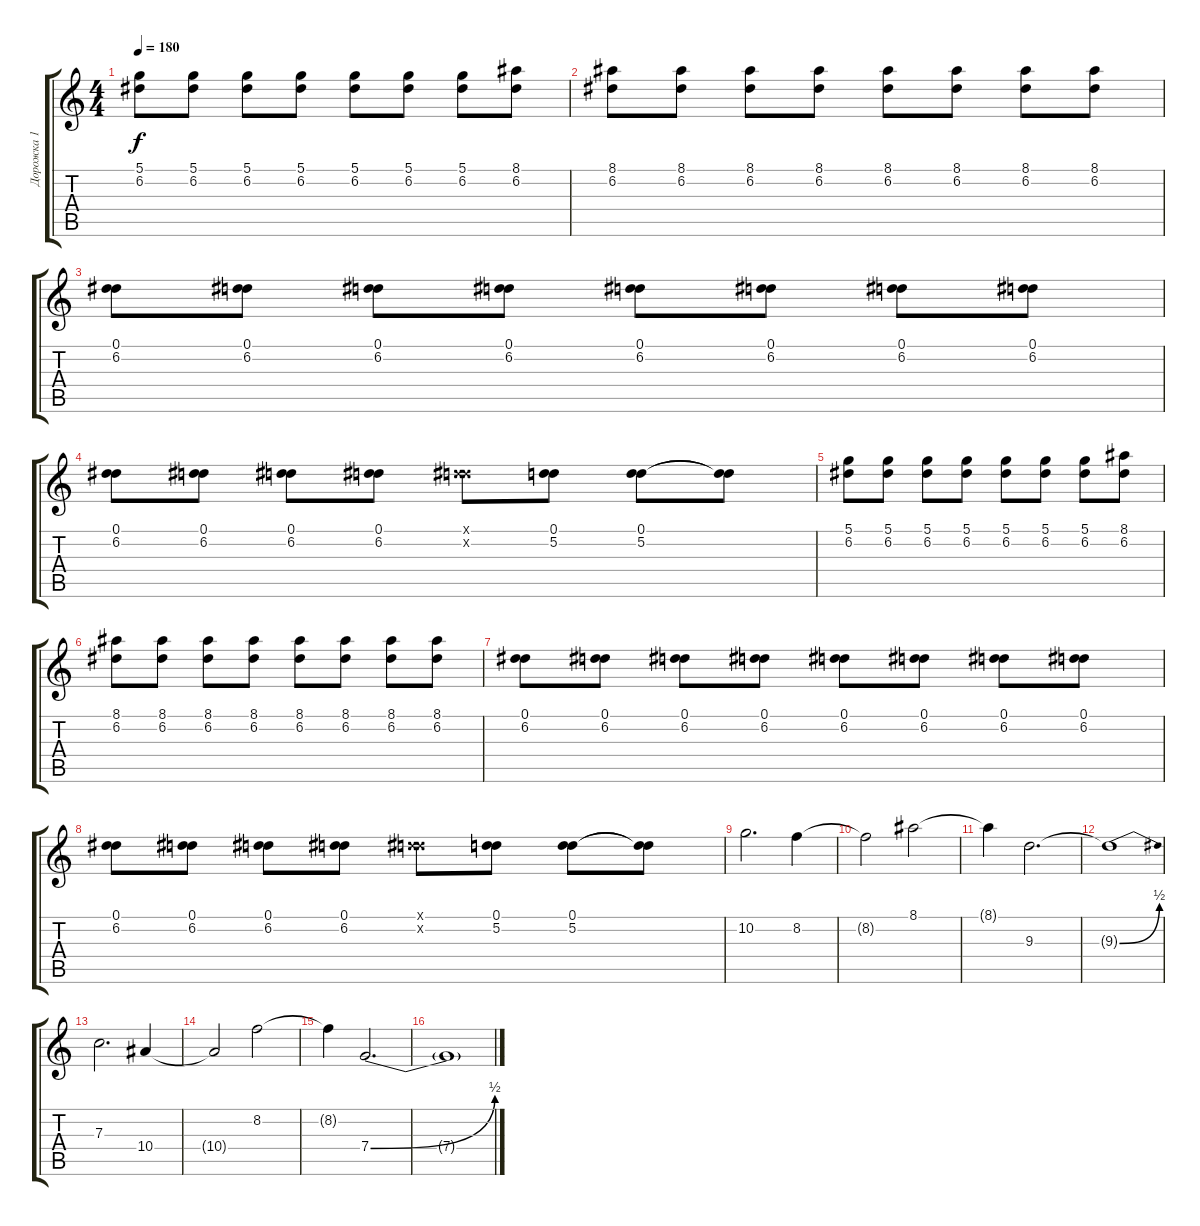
\track ("Дорожка 1" "Дорожка 1") {instrument overdrivenguitar}
\staff {score tabs}
\tuning (D4 A3 F3 C3 G2 C2) {hide}
\ts (4 4)
\tempo 180
\clef g2
\ks c
(5.1 6.2).8{dy f instrument overdrivenguitar} (5.1 6.2).8 (5.1 6.2).8 (5.1 6.2).8 (5.1 6.2).8 (5.1 6.2).8 (5.1 6.2).8 (8.1 6.2).8 |
(8.1 6.2).8 (8.1 6.2).8 (8.1 6.2).8 (8.1 6.2).8 (8.1 6.2).8 (8.1 6.2).8 (8.1 6.2).8 (8.1 6.2).8 |
(0.1 6.2).8 (0.1 6.2).8 (0.1 6.2).8 (0.1 6.2).8 (0.1 6.2).8 (0.1 6.2).8 (0.1 6.2).8 (0.1 6.2).8 |
(0.1 6.2).8 (0.1 6.2).8 (0.1 6.2).8 (0.1 6.2).8 (0.1{x} 6.2{x}).8 (0.1 5.2).8 (0.1 5.2).8 (0.1{t} 5.2{t}).8 |
(5.1 6.2).8 (5.1 6.2).8 (5.1 6.2).8 (5.1 6.2).8 (5.1 6.2).8 (5.1 6.2).8 (5.1 6.2).8 (8.1 6.2).8 |
(8.1 6.2).8 (8.1 6.2).8 (8.1 6.2).8 (8.1 6.2).8 (8.1 6.2).8 (8.1 6.2).8 (8.1 6.2).8 (8.1 6.2).8 |
(0.1 6.2).8 (0.1 6.2).8 (0.1 6.2).8 (0.1 6.2).8 (0.1 6.2).8 (0.1 6.2).8 (0.1 6.2).8 (0.1 6.2).8 |
(0.1 6.2).8 (0.1 6.2).8 (0.1 6.2).8 (0.1 6.2).8 (0.1{x} 6.2{x}).8 (0.1 5.2).8 (0.1 5.2).8 (0.1{t} 5.2{t}).8 |
10.2.2{d} 8.2.4 |
8.2{t}.2 8.1.2 |
8.1{t}.4 9.3.2{d} |
9.3{be (bend 0 0 60 2) t}.1 |
7.3.2{d} 10.4.4 |
10.4{t}.2 8.2.2 |
8.2{t}.4 7.4{be (bend 0 0 60 2)}.2{d} |
7.4{t}.1
